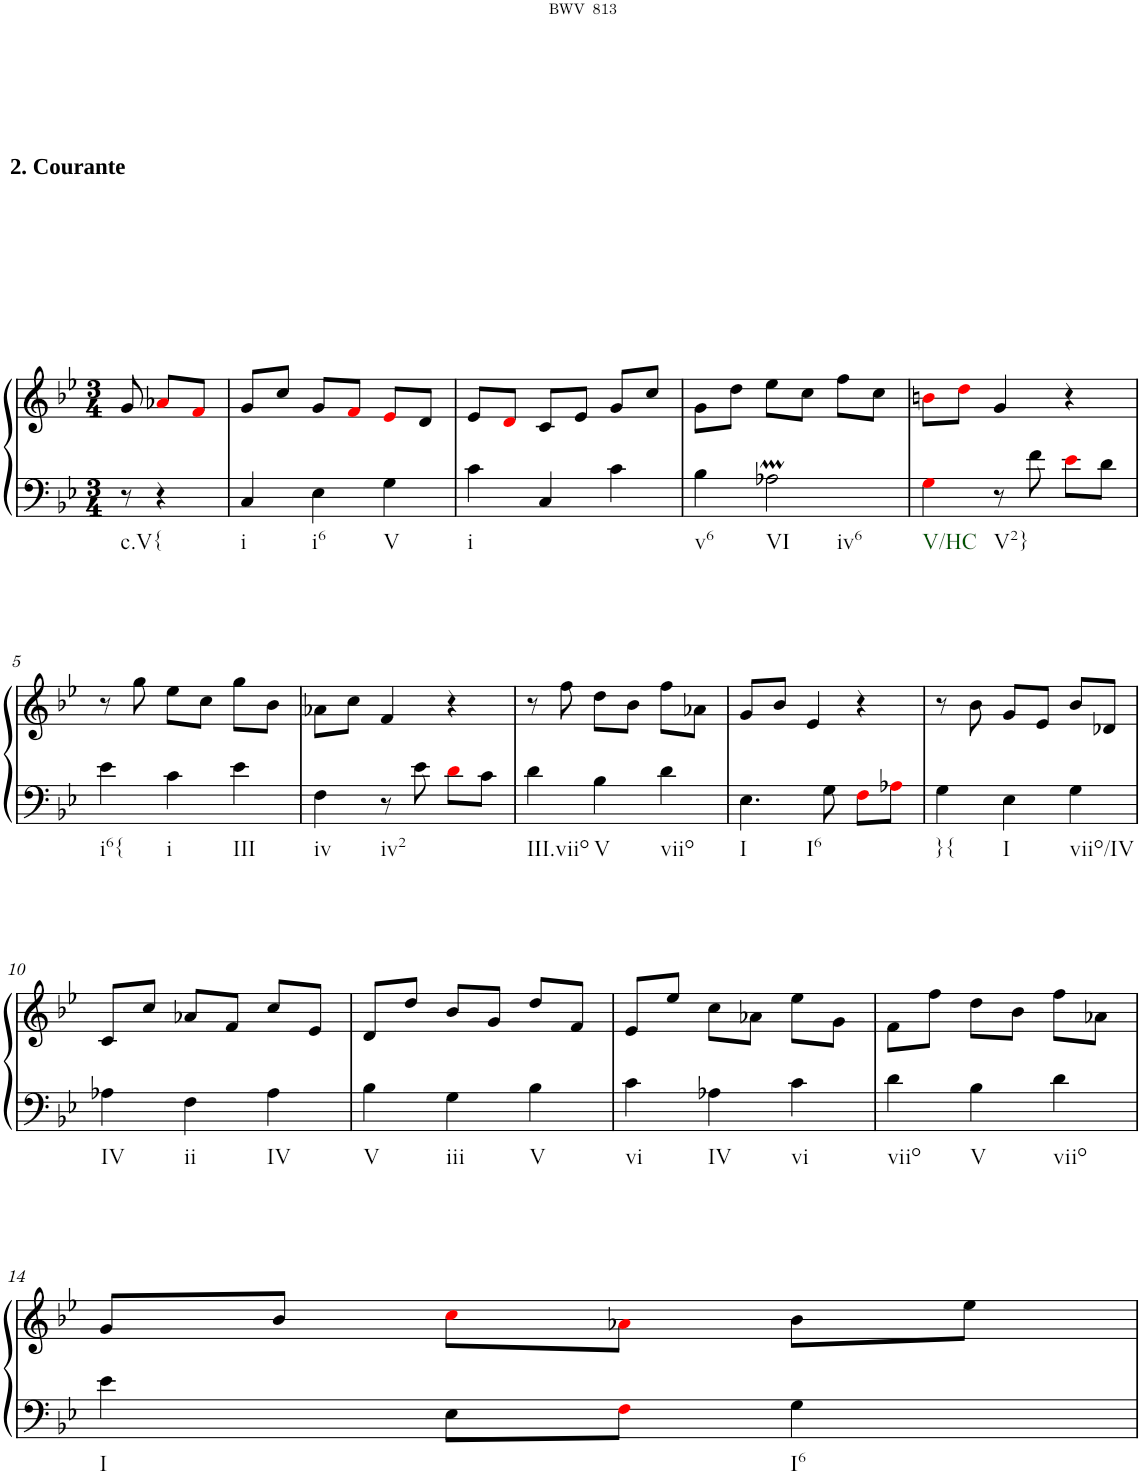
**kern	**kern
*part1	*part1
*staff2	*staff1
*I"unbenannt2	*
*clefF4	*clefG2
*k[b-e-]	*k[b-e-]
*M3/4	*M3/4
=	=
!	!LO:TX:a:B:t=2. Courante
!LO:TX:b:t=c.V{	!
8r	8g/
4r	8a-Xi/L
.	8fi/J
=1	=1
!LO:TX:b:t=i	!
4C/	8g/L
.	8cc/J
!LO:TX:b:t=i6	!
4E-\	8g/L
.	8fi/J
!LO:TX:b:t=V	!
4G\	8e-i/L
.	8d/J
=2	=2
!LO:TX:b:t=i	!
4c\	8e-/L
.	8di/J
4C/	8c/L
.	8e-/J
4c\	8g/L
.	8cc/J
=3	=3
!LO:TX:b:t=v6	!
4B-\	8g\L
.	8dd\J
!LO:TX:b:t=VI	!
!LO:TX:b:t=iv6	!
2A-XM\	8ee-\L
.	8cc\J
.	8ff\L
.	8cc\J
=4	=4
!LO:TX:b:t=V/HC	!
4Gi\	8bni\L
.	8ddi\J
!LO:TX:b:t=V2}	!
8r	4g/
8f\	.
8e-i\L	4r
8d\J	.
!!LO:LB:g=z
=5	=5
!LO:TX:b:t=i6{	!
4e-\	8r
.	8gg\
!LO:TX:b:t=i	!
4c\	8ee-\L
.	8cc\J
!LO:TX:b:t=III	!
4e-\	8gg\L
.	8b-\J
=6	=6
!LO:TX:b:t=iv	!
4F\	8a-X\L
.	8cc\J
!LO:TX:b:t=iv2	!
8r	4f/
8e-\	.
8di\L	4r
8c\J	.
=7	=7
!LO:TX:b:t=III.viio	!
4d\	8r
.	8ff\
!LO:TX:b:t=V	!
4B-\	8dd\L
.	8b-\J
!LO:TX:b:t=viio	!
4d\	8ff\L
.	8a-X\J
=8	=8
!LO:TX:b:t=I	!
!LO:TX:b:t=I6	!
4.E-\	8g/L
.	8b-/J
.	4e-/
8G\	.
8Fi\L	4r
8A-Xi\J	.
=9	=9
!LO:TX:b:t=}{	!
4G\	8r
.	8b-\
!LO:TX:b:t=I	!
4E-\	8g/L
.	8e-/J
!LO:TX:b:t=viio/IV	!
4G\	8b-/L
.	8d-X/J
!!LO:LB:g=z
=10	=10
!LO:TX:b:t=IV	!
4A-X\	8c/L
.	8cc/J
!LO:TX:b:t=ii	!
4F\	8a-X/L
.	8f/J
!LO:TX:b:t=IV	!
4A-\	8cc/L
.	8e-/J
=11	=11
!LO:TX:b:t=V	!
4B-\	8d/L
.	8dd/J
!LO:TX:b:t=iii	!
4G\	8b-/L
.	8g/J
!LO:TX:b:t=V	!
4B-\	8dd/L
.	8f/J
=12	=12
!LO:TX:b:t=vi	!
4c\	8e-/L
.	8ee-/J
!LO:TX:b:t=IV	!
4A-X\	8cc\L
.	8a-X\J
!LO:TX:b:t=vi	!
4c\	8ee-\L
.	8g\J
=13	=13
!LO:TX:b:t=viio	!
4d\	8f\L
.	8ff\J
!LO:TX:b:t=V	!
4B-\	8dd\L
.	8b-\J
!LO:TX:b:t=viio	!
4d\	8ff\L
.	8a-X\J
!!LO:LB:g=z
=14	=14
!LO:TX:b:t=I	!
4e-\	8g/L
.	8b-/J
8E-\L	8cci\L
8Fi\J	8a-Xi\J
!LO:TX:b:t=I6	!
4G\	8b-\L
.	8ee-\J
=	=
*-	*-
